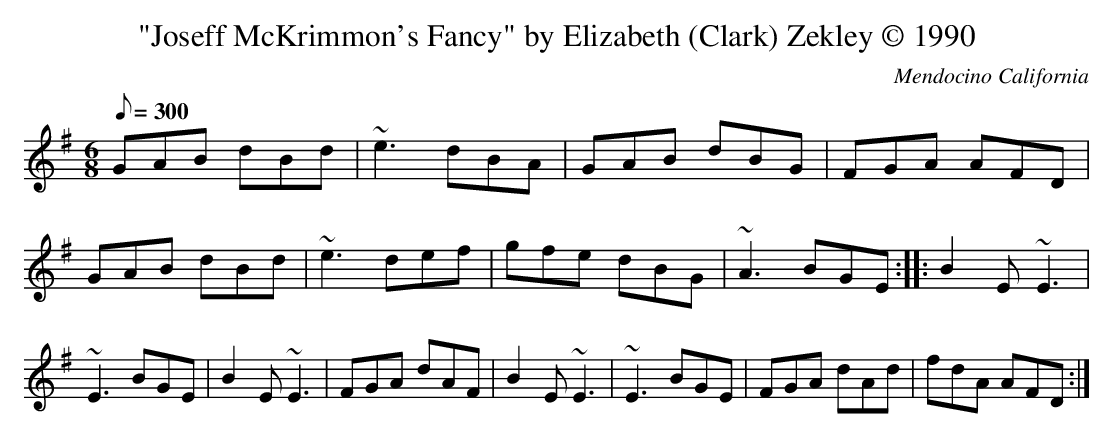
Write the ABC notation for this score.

X:1
T:"Joseff McKrimmon's Fancy" by Elizabeth (Clark) Zekley © 1990
O:Mendocino California
M:6/8
Q:300
K:G
GAB dBd|~e3 dBA|GAB dBG|FGA AFD|GAB dBd|~e3 def|gfe dBG|~A3 BGE:||:B2 E ~E3|~E3 BGE|B2 E ~E3|FGA dAF|B2 E ~E3|~E3 BGE|FGA dAd|fdA AFD:|
